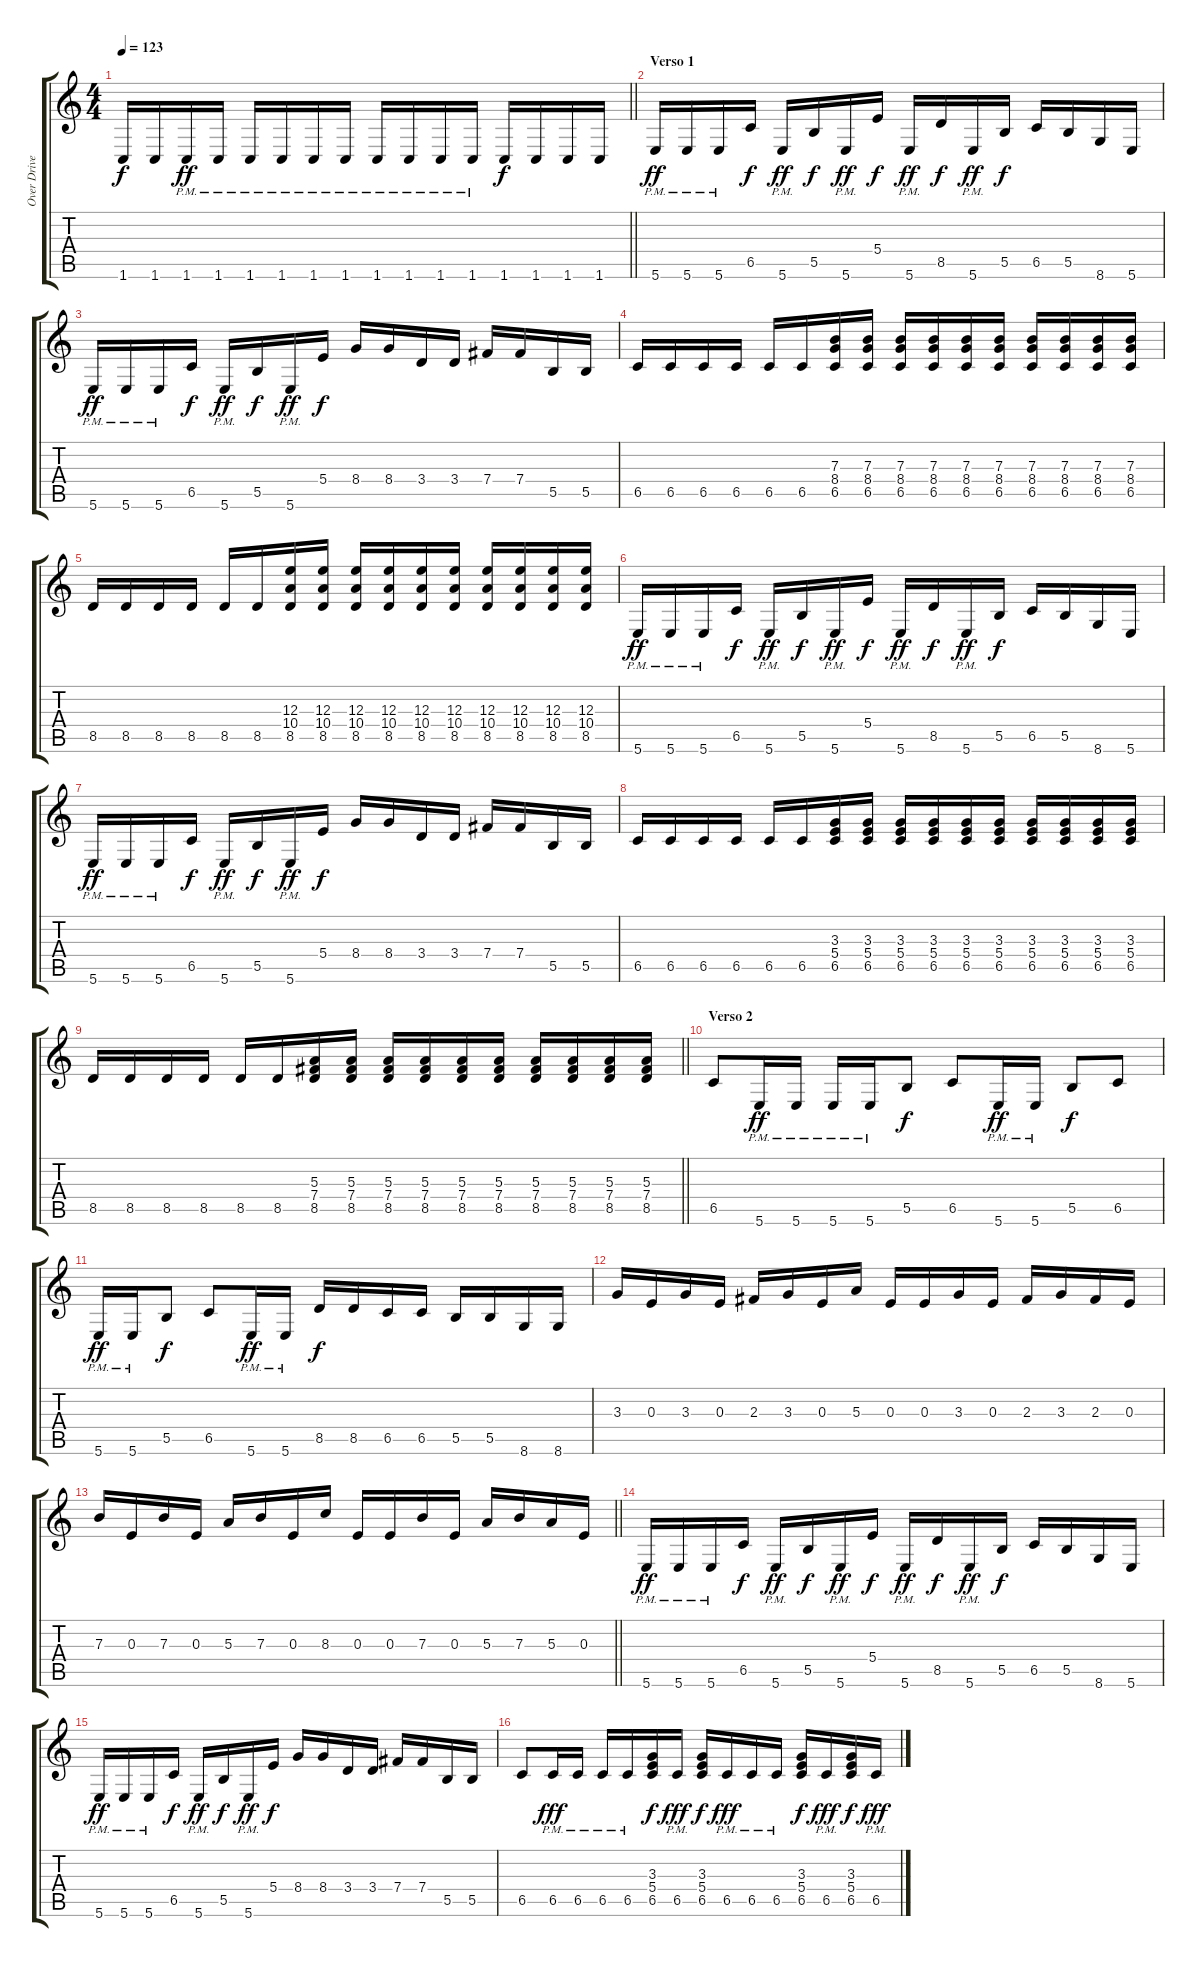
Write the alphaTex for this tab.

\track ("Over Driver 1" "Over Drive") {instrument overdrivenguitar}
\staff {score tabs}
\tuning (Db4 Ab3 E3 B2 Gb2 B1) {hide}
\ts (4 4)
\tempo 123
\clef g2
\barLineRight lightlight
\ks aminor
1.6.16{dy f} 1.6.16 1.6{pm}.16{dy ff} 1.6{pm}.16 1.6{pm}.16 1.6{pm}.16 1.6{pm}.16 1.6{pm}.16 1.6{pm}.16 1.6{pm}.16 1.6{pm}.16 1.6{pm}.16 1.6.16{dy f} 1.6.16 1.6.16 1.6.16 |
\section ("" "Verso 1")
5.6{pm}.16{dy ff} 5.6{pm}.16 5.6{pm}.16 6.5.16{dy f} 5.6{pm}.16{dy ff} 5.5.16{dy f} 5.6{pm}.16{dy ff} 5.4.16{dy f} 5.6{pm}.16{dy ff} 8.5.16{dy f} 5.6{pm}.16{dy ff} 5.5.16{dy f} 6.5.16 5.5.16 8.6.16 5.6.16 |
5.6{pm}.16{dy ff} 5.6{pm}.16 5.6{pm}.16 6.5.16{dy f} 5.6{pm}.16{dy ff} 5.5.16{dy f} 5.6{pm}.16{dy ff} 5.4.16{dy f} 8.4.16 8.4.16 3.4.16 3.4.16 7.4.16 7.4.16 5.5.16 5.5.16 |
6.5.16 6.5.16 6.5.16 6.5.16 6.5.16 6.5.16 (7.3 8.4 6.5).16 (7.3 8.4 6.5).16 (7.3 8.4 6.5).16 (7.3 8.4 6.5).16 (7.3 8.4 6.5).16 (7.3 8.4 6.5).16 (7.3 8.4 6.5).16 (7.3 8.4 6.5).16 (7.3 8.4 6.5).16 (7.3 8.4 6.5).16 |
8.5.16 8.5.16 8.5.16 8.5.16 8.5.16 8.5.16 (12.3 10.4 8.5).16 (12.3 10.4 8.5).16 (12.3 10.4 8.5).16 (12.3 10.4 8.5).16 (12.3 10.4 8.5).16 (12.3 10.4 8.5).16 (12.3 10.4 8.5).16 (12.3 10.4 8.5).16 (12.3 10.4 8.5).16 (12.3 10.4 8.5).16 |
5.6{pm}.16{dy ff} 5.6{pm}.16 5.6{pm}.16 6.5.16{dy f} 5.6{pm}.16{dy ff} 5.5.16{dy f} 5.6{pm}.16{dy ff} 5.4.16{dy f} 5.6{pm}.16{dy ff} 8.5.16{dy f} 5.6{pm}.16{dy ff} 5.5.16{dy f} 6.5.16 5.5.16 8.6.16 5.6.16 |
5.6{pm}.16{dy ff} 5.6{pm}.16 5.6{pm}.16 6.5.16{dy f} 5.6{pm}.16{dy ff} 5.5.16{dy f} 5.6{pm}.16{dy ff} 5.4.16{dy f} 8.4.16 8.4.16 3.4.16 3.4.16 7.4.16 7.4.16 5.5.16 5.5.16 |
6.5.16 6.5.16 6.5.16 6.5.16 6.5.16 6.5.16 (3.3 5.4 6.5).16 (3.3 5.4 6.5).16 (3.3 5.4 6.5).16 (3.3 5.4 6.5).16 (3.3 5.4 6.5).16 (3.3 5.4 6.5).16 (3.3 5.4 6.5).16 (3.3 5.4 6.5).16 (3.3 5.4 6.5).16 (3.3 5.4 6.5).16 |
\barLineRight lightlight
8.5.16 8.5.16 8.5.16 8.5.16 8.5.16 8.5.16 (5.3 7.4 8.5).16 (5.3 7.4 8.5).16 (5.3 7.4 8.5).16 (5.3 7.4 8.5).16 (5.3 7.4 8.5).16 (5.3 7.4 8.5).16 (5.3 7.4 8.5).16 (5.3 7.4 8.5).16 (5.3 7.4 8.5).16 (5.3 7.4 8.5).16 |
\section ("" "Verso 2")
6.5.8 5.6{pm}.16{dy ff} 5.6{pm}.16 5.6{pm}.16 5.6{pm}.16 5.5.8{dy f} 6.5.8 5.6{pm}.16{dy ff} 5.6{pm}.16 5.5.8{dy f} 6.5.8 |
5.6{pm}.16{dy ff} 5.6{pm}.16 5.5.8{dy f} 6.5.8 5.6{pm}.16{dy ff} 5.6{pm}.16 8.5.16{dy f} 8.5.16 6.5.16 6.5.16 5.5.16 5.5.16 8.6.16 8.6.16 |
3.3.16 0.3.16 3.3.16 0.3.16 2.3.16 3.3.16 0.3.16 5.3.16 0.3.16 0.3.16 3.3.16 0.3.16 2.3.16 3.3.16 2.3.16 0.3.16 |
\barLineRight lightlight
7.3.16 0.3.16 7.3.16 0.3.16 5.3.16 7.3.16 0.3.16 8.3.16 0.3.16 0.3.16 7.3.16 0.3.16 5.3.16 7.3.16 5.3.16 0.3.16 |
5.6{pm}.16{dy ff} 5.6{pm}.16 5.6{pm}.16 6.5.16{dy f} 5.6{pm}.16{dy ff} 5.5.16{dy f} 5.6{pm}.16{dy ff} 5.4.16{dy f} 5.6{pm}.16{dy ff} 8.5.16{dy f} 5.6{pm}.16{dy ff} 5.5.16{dy f} 6.5.16 5.5.16 8.6.16 5.6.16 |
5.6{pm}.16{dy ff} 5.6{pm}.16 5.6{pm}.16 6.5.16{dy f} 5.6{pm}.16{dy ff} 5.5.16{dy f} 5.6{pm}.16{dy ff} 5.4.16{dy f} 8.4.16 8.4.16 3.4.16 3.4.16 7.4.16 7.4.16 5.5.16 5.5.16 |
6.5.8 6.5{pm}.16{dy fff} 6.5{pm}.16 6.5{pm}.16 6.5{pm}.16 (3.3 5.4 6.5).16{dy f} 6.5{pm}.16{dy fff} (3.3 5.4 6.5).16{dy f} 6.5{pm}.16{dy fff} 6.5{pm}.16 6.5{pm}.16 (3.3 5.4 6.5).16{dy f} 6.5{pm}.16{dy fff} (3.3 5.4 6.5).16{dy f} 6.5{pm}.16{dy fff}
